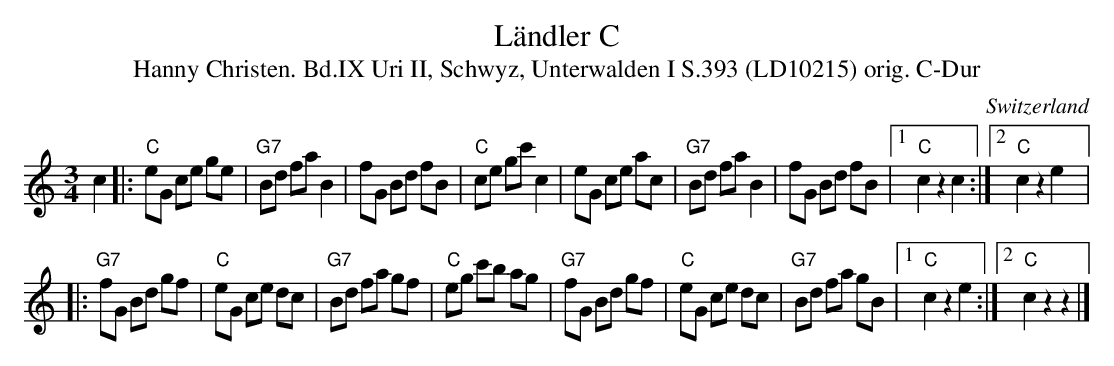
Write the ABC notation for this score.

X:1
T:L\"andler C
T:Hanny Christen. Bd.IX Uri II, Schwyz, Unterwalden I S.393 (LD10215) orig. C-Dur
M:3/4
L:1/8
O:Switzerland
K:C major
c2 |: "C"eG ce ge | "G7"Bd fa B2 | fG Bd fB | "C"ce gc' c2 | eG ce ac | "G7"Bd fa B2 | fG Bd fB |1 "C"c2z2c2 :|2 "C"c2z2e2 |:
"G7"fG Bd gf | "C"eG ce dc | "G7"Bd fa gf | "C"eg c'b ag | "G7"fG Bd gf | "C"eG ce dc | "G7"Bd fa gB |1 "C"c2z2e2 :|2 "C"c2 z2z2 |]
